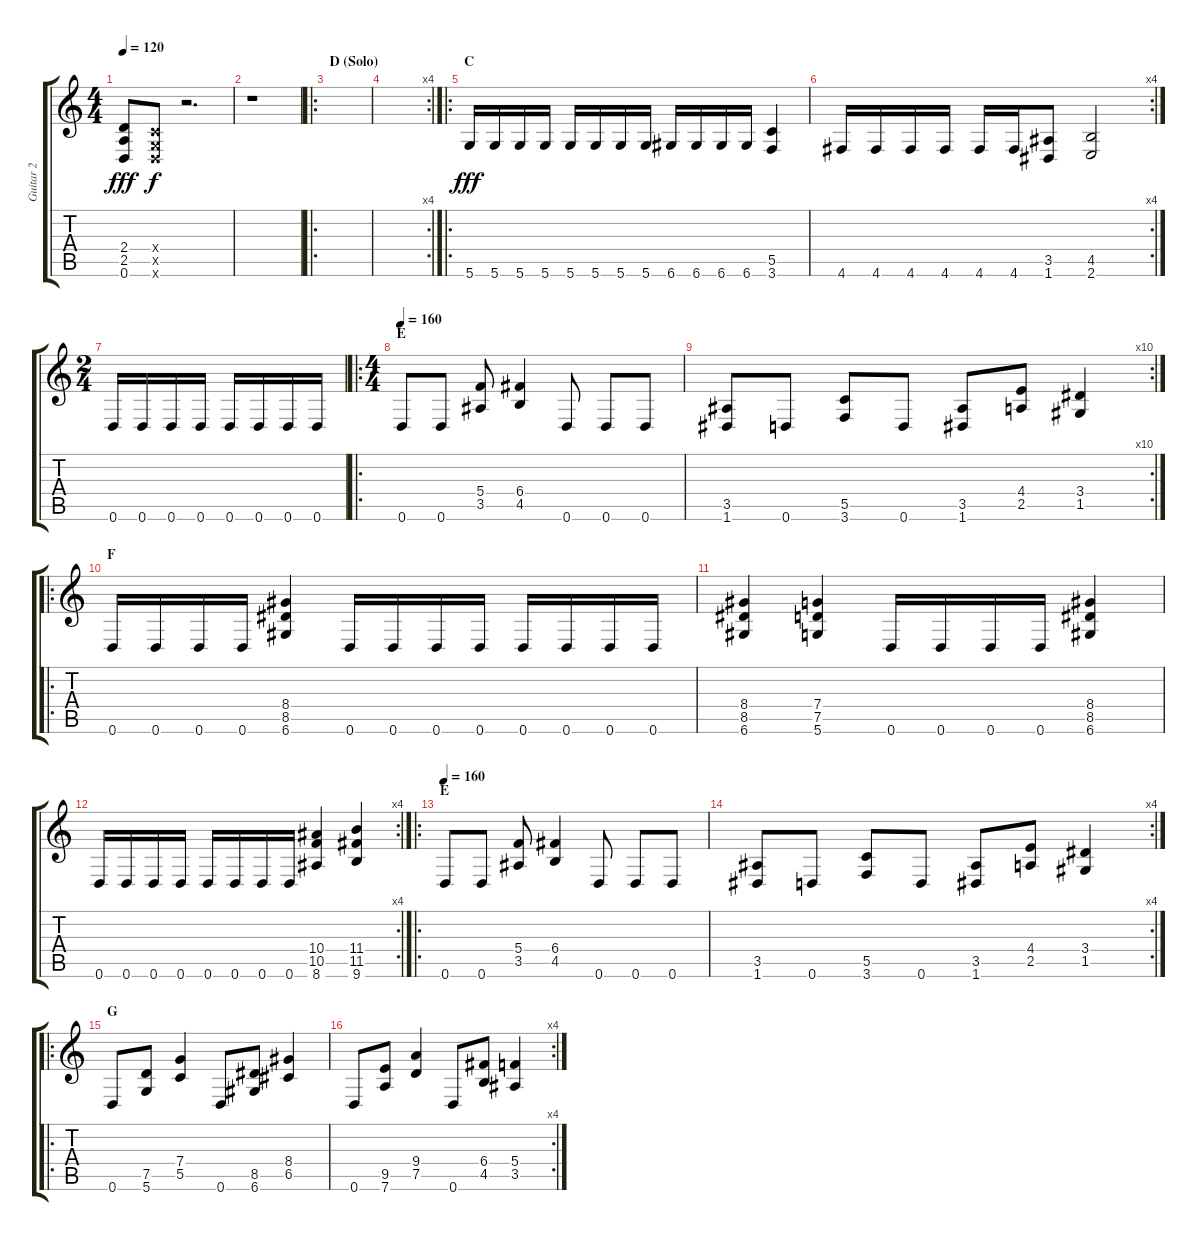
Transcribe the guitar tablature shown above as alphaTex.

\track ("Guitar 2" "Guitar 2") {instrument distortionguitar}
\staff {score tabs}
\tuning (D4 A3 F3 C3 G2 D2) {hide}
\ts (4 4)
\tempo 120
\clef g2
\ks c
(2.4 2.5 0.6).8{dy fff} (0.4{x} 0.5{x} 0.6{x}).8{dy f} r.2{d} |
r.1 |
\ro
\section ("" "D (Solo)")
|
\rc 4
|
\ro
\section ("" "C")
5.6.16{dy fff} 5.6.16 5.6.16 5.6.16 5.6.16 5.6.16 5.6.16 5.6.16 6.6.16 6.6.16 6.6.16 6.6.16 (5.5 3.6).4 |
\rc 4
4.6.16 4.6.16 4.6.16 4.6.16 4.6.16 4.6.16 (3.5 1.6).8 (4.5 2.6).2 |
\ts (2 4)
0.6.16 0.6.16 0.6.16 0.6.16 0.6.16 0.6.16 0.6.16 0.6.16 |
\ro
\ts (4 4)
\section ("" "E")
\tempo 160
0.6.8 0.6.8 (5.4 3.5).8 (6.4 4.5).4 0.6.8 0.6.8 0.6.8 |
\rc 10
(3.5 1.6).8 0.6.8 (5.5 3.6).8 0.6.8 (3.5 1.6).8 (4.4 2.5).8 (3.4 1.5).4 |
\ro
\section ("" "F")
0.6.16 0.6.16 0.6.16 0.6.16 (8.4 8.5 6.6).4 0.6.16 0.6.16 0.6.16 0.6.16 0.6.16 0.6.16 0.6.16 0.6.16 |
(8.4 8.5 6.6).4 (7.4 7.5 5.6).4 0.6.16 0.6.16 0.6.16 0.6.16 (8.4 8.5 6.6).4 |
\rc 4
0.6.16 0.6.16 0.6.16 0.6.16 0.6.16 0.6.16 0.6.16 0.6.16 (10.4 10.5 8.6).4 (11.4 11.5 9.6).4 |
\ro
\section ("" "E")
\tempo 160
0.6.8 0.6.8 (5.4 3.5).8 (6.4 4.5).4 0.6.8 0.6.8 0.6.8 |
\rc 4
(3.5 1.6).8 0.6.8 (5.5 3.6).8 0.6.8 (3.5 1.6).8 (4.4 2.5).8 (3.4 1.5).4 |
\ro
\section ("" "G")
0.6.8 (7.5 5.6).8 (7.4 5.5).4 0.6.8 (8.5 6.6).8 (8.4 6.5).4 |
\rc 4
0.6.8 (9.5 7.6).8 (9.4 7.5).4 0.6.8 (6.4 4.5).8 (5.4 3.5).4
